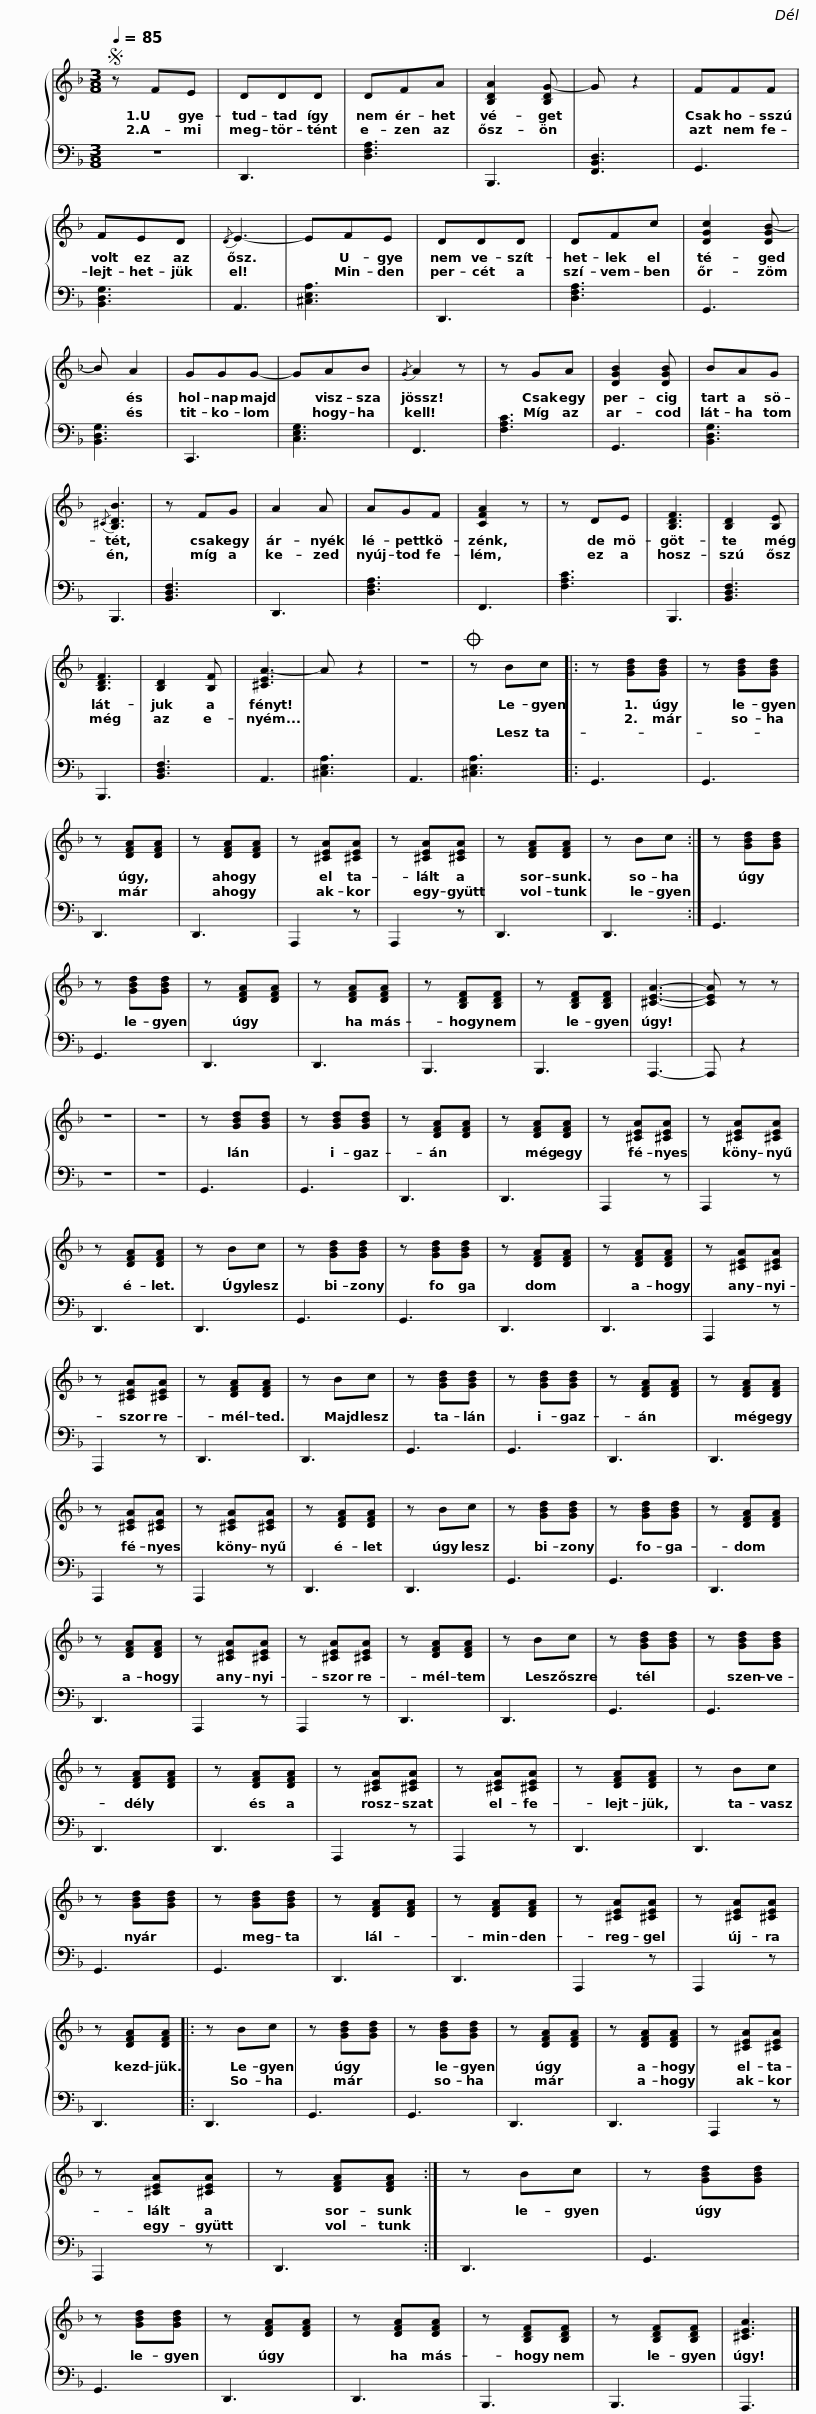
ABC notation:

X:1
%%score { 1 | 2 }
L:1/8
Q:1/4=85
M:3/8
I:linebreak $
K:F
V:1 treble
V:2 bass
V:1
S z FE | DDD | DFA | [B,DA]2 [B,DG-] | G z2 | %5
 FFF | FED |{/D} E3- |$ EFE | DDD | %10
 DFc | [DGc]2 [DGB-] | B A2 | GGG- | GAB | %15
{/G} A2 z | z GA |$ [DGB]2 [DGB] | BAG |{/^C} [B,DB]3 | %20
 z FG | A2 A | AGF | [CFA]2 z | z DE | %25
 [B,DF]3 | [B,D]2 [B,E] |$ [B,DF]3 | [B,D]2 [B,F] | [^CEA-]3 | %30
 A z2 | z3 |O z Bc |: z [GBd][GBd] | z [GBd][GBd] | %35
 z [DFA][DFA] | z [DFA][DFA] | z [^CEA][^CEA] |$ z [^CEA][^CEA] | z [DFA][DFA] | %40
 z Bc :| z [GBd][GBd] | z [GBd][GBd] | z [DFA][DFA] | z [DFA][DFA] | %45
 z [B,DF][B,DF] | z [B,DF][B,DF] |$ [^CEA]3- | [CEA] z z | z3 | %50
 z3 | z [GBd][GBd] | z [GBd][GBd] | z [DFA][DFA] | z [DFA][DFA] | %55
 z [^CEA][^CEA] | z [^CEA][^CEA] | z [DFA][DFA] |$ z Bc | z [GBd][GBd] | %60
 z [GBd][GBd] | z [DFA][DFA] | z [DFA][DFA] | z [^CEA][^CEA] | z [^CEA][^CEA] | %65
 z [DFA][DFA] | z Bc |$ z [GBd][GBd] | z [GBd][GBd] | z [DFA][DFA] | %70
 z [DFA][DFA] | z [^CEA][^CEA] | z [^CEA][^CEA] | z [DFA][DFA] | z Bc | %75
 z [GBd][GBd] |$ z [GBd][GBd] | z [DFA][DFA] | z [DFA][DFA] | z [^CEA][^CEA] | %80
 z [^CEA][^CEA] | z [DFA][DFA] | z Bc | z [GBd][GBd] | z [GBd][GBd] | %85
 z [DFA][DFA] |$ z [DFA][DFA] | z [^CEA][^CEA] | z [^CEA][^CEA] | z [DFA][DFA] | %90
 z Bc | z [GBd][GBd] | z [GBd][GBd] | z [DFA][DFA] | z [DFA][DFA] | %95
 z [^CEA][^CEA] |$ z [^CEA][^CEA] | z [DFA][DFA] |: z Bc | z [GBd][GBd] | %100
 z [GBd][GBd] | z [DFA][DFA] | z [DFA][DFA] | z [^CEA][^CEA] | z [^CEA][^CEA] |$ %105
 z [DFA][DFA] :| z Bc | z [GBd][GBd] | z [GBd][GBd] | z [DFA][DFA] | %110
 z [DFA][DFA] | z [B,DF][B,DF] | z [B,DF][B,DF] | [^CEA]3 |] %114
V:2
 z3 | D,,3 | [D,F,A,]3 | B,,,3 | [F,,B,,D,]3 | %5
 G,,3 | [B,,D,G,]3 | A,,3 |$ [^C,E,A,]3 | D,,3 | %10
 [D,F,A,]3 | G,,3 | [B,,D,G,]3 | C,,3 | [C,E,G,]3 | %15
 F,,3 | [F,A,C]3 |$ G,,3 | [B,,D,G,]3 | B,,,3 | %20
 [B,,D,F,]3 | D,,3 | [D,F,A,]3 | F,,3 | [F,A,C]3 | %25
 B,,,3 | [B,,D,F,]3 |$ B,,,3 | [B,,D,F,]3 | A,,3 | %30
 [^C,E,A,]3 | A,,3 | [^C,E,A,]3 |: G,,3 | G,,3 | %35
 D,,3 | D,,3 | A,,,2 z |$ A,,,2 z | D,,3 | %40
 D,,3 :| G,,3 | G,,3 | D,,3 | D,,3 | %45
 B,,,3 | B,,,3 |$ A,,,3- | A,,, z2 | z3 | %50
 z3 | G,,3 | G,,3 | D,,3 | D,,3 | %55
 A,,,2 z | A,,,2 z | D,,3 |$ D,,3 | G,,3 | %60
 G,,3 | D,,3 | D,,3 | A,,,2 z | A,,,2 z | %65
 D,,3 | D,,3 |$ G,,3 | G,,3 | D,,3 | %70
 D,,3 | A,,,2 z | A,,,2 z | D,,3 | D,,3 | %75
 G,,3 |$ G,,3 | D,,3 | D,,3 | A,,,2 z | %80
 A,,,2 z | D,,3 | D,,3 | G,,3 | G,,3 | %85
 D,,3 |$ D,,3 | A,,,2 z | A,,,2 z | D,,3 | %90
 D,,3 | G,,3 | G,,3 | D,,3 | D,,3 | %95
 A,,,2 z |$ A,,,2 z | D,,3 |: D,,3 | G,,3 | %100
 G,,3 | D,,3 | D,,3 | A,,,2 z | A,,,2 z |$ %105
 D,,3 :| D,,3 | G,,3 | G,,3 | D,,3 | %110
 D,,3 | B,,,3 | B,,,3 | A,,,3 |] %114
